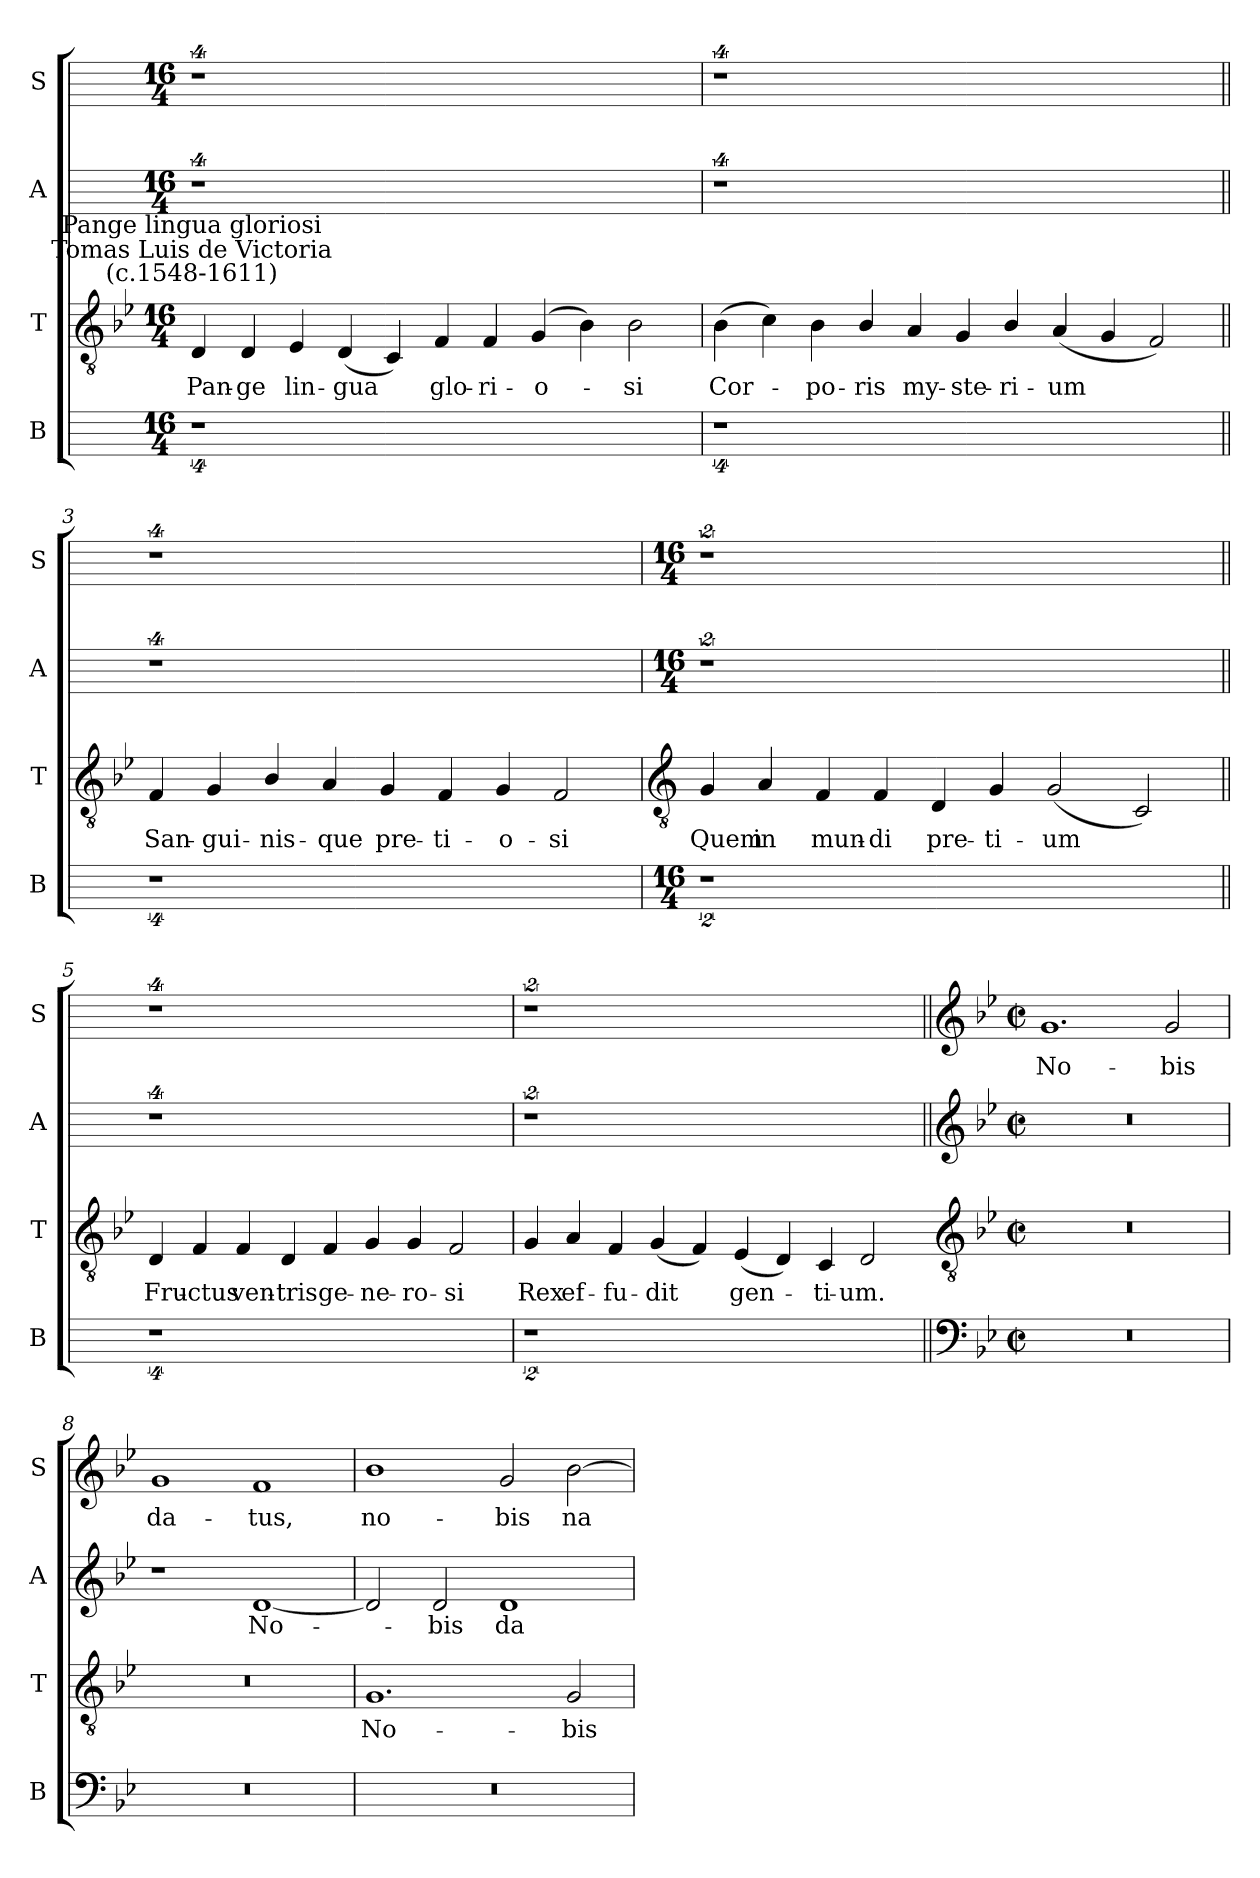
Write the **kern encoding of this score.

**kern	**kern	**text	**kern	**text	**kern	**text
*part4	*part3	*part3	*part2	*part2	*part1	*part1
*staff4	*staff3	*staff3	*staff2	*staff2	*staff1	*staff1
*I"B	*I"T	*	*I"A	*	*I"S	*
*I'B	*I'T	*	*I'A	*	*I'S	*
*	*clefGv2	*	*	*	*	*
*	*k[b-e-]	*	*	*	*	*
*	*B-:	*	*	*	*	*
*M16/4	*M16/4	*	*M16/4	*	*M16/4	*
=1	=1	=1	=1	=1	=1	=1
!	!LO:TX:a:cj:t=Tomas Luis de Victoria\n(c.1548-1611)	!	!	!	!	!
!	!LO:TX:a:cj:t=Pange lingua gloriosi	!	!	!	!	!
!	!	!LO:LY:b	!	!	!	!
4%11r	4D	Pan-	4%11r	.	4%11r	.
!	!	!LO:LY:b	!	!	!	!
.	4D	-ge	.	.	.	.
!	!	!LO:LY:b	!	!	!	!
.	4E-	lin-	.	.	.	.
!	!	!LO:LY:b	!	!	!	!
.	(<4D	-gua	.	.	.	.
.	4C)	.	.	.	.	.
!	!	!LO:LY:b	!	!	!	!
.	4F	glo-	.	.	.	.
!	!	!LO:LY:b	!	!	!	!
.	4F	-ri-	.	.	.	.
!	!	!LO:LY:b	!	!	!	!
.	(<4G	-o-	.	.	.	.
.	4B-)	.	.	.	.	.
!	!	!LO:LY:b	!	!	!	!
.	2B-	si	.	.	.	.
=2	=2	=2	=2	=2	=2	=2
!	!	!LO:LY:b	!	!	!	!
4%11r	(>4B-	Cor-	4%11r	.	4%11r	.
.	4c)	.	.	.	.	.
!	!	!LO:LY:b	!	!	!	!
.	4B-	po-	.	.	.	.
!	!	!LO:LY:b	!	!	!	!
.	4B-/	-ris	.	.	.	.
!	!	!LO:LY:b	!	!	!	!
.	4A	my-	.	.	.	.
!	!	!LO:LY:b	!	!	!	!
.	4G	-ste-	.	.	.	.
!	!	!LO:LY:b	!	!	!	!
.	4B-/	-ri-	.	.	.	.
!	!	!LO:LY:b	!	!	!	!
.	(<4A	-um	.	.	.	.
.	4G	.	.	.	.	.
.	2F)	.	.	.	.	.
=3||	=3||	=3||	=3||	=3||	=3||	=3||
!	!	!LO:LY:b	!	!	!	!
4%9r	4F	San-	4%9r	.	4%9r	.
!	!	!LO:LY:b	!	!	!	!
.	4G	-gui-	.	.	.	.
!	!	!LO:LY:b	!	!	!	!
.	4B-/	-nis-	.	.	.	.
!	!	!LO:LY:b	!	!	!	!
.	4A	-que	.	.	.	.
!	!	!LO:LY:b	!	!	!	!
.	4G	pre-	.	.	.	.
!	!	!LO:LY:b	!	!	!	!
.	4F	-ti-	.	.	.	.
!	!	!LO:LY:b	!	!	!	!
.	4G	-o-	.	.	.	.
!	!	!LO:LY:b	!	!	!	!
.	2F	-si	.	.	.	.
!!LO:LB:g=z
=4	=4	=4	=4	=4	=4	=4
*	*clefGv2	*	*	*	*	*
*M16/4	*	*	*M16/4	*	*M16/4	*
!	!	!LO:LY:b	!	!	!	!
2%5r	4G	Quem	2%5r	.	2%5r	.
!	!	!LO:LY:b	!	!	!	!
.	4A	in	.	.	.	.
!	!	!LO:LY:b	!	!	!	!
.	4F	mun-	.	.	.	.
!	!	!LO:LY:b	!	!	!	!
.	4F	-di	.	.	.	.
!	!	!LO:LY:b	!	!	!	!
.	4D	pre-	.	.	.	.
!	!	!LO:LY:b	!	!	!	!
.	4G	-ti-	.	.	.	.
!	!	!LO:LY:b	!	!	!	!
.	(2G	-um	.	.	.	.
.	2C)	.	.	.	.	.
=5||	=5||	=5||	=5||	=5||	=5||	=5||
!	!	!LO:LY:b	!	!	!	!
4%9r	4D	Fru-	4%9r	.	4%9r	.
!	!	!LO:LY:b	!	!	!	!
.	4F	-ctus	.	.	.	.
!	!	!LO:LY:b	!	!	!	!
.	4F	ven-	.	.	.	.
!	!	!LO:LY:b	!	!	!	!
.	4D	-tris	.	.	.	.
!	!	!LO:LY:b	!	!	!	!
.	4F	ge-	.	.	.	.
!	!	!LO:LY:b	!	!	!	!
.	4G	-ne-	.	.	.	.
!	!	!LO:LY:b	!	!	!	!
.	4G	-ro-	.	.	.	.
!	!	!LO:LY:b	!	!	!	!
.	2F	-si	.	.	.	.
=6	=6	=6	=6	=6	=6	=6
!	!	!LO:LY:b	!	!	!	!
2%5r	4G	Rex	2%5r	.	2%5r	.
!	!	!LO:LY:b	!	!	!	!
.	4A	ef-	.	.	.	.
!	!	!LO:LY:b	!	!	!	!
.	4F	-fu-	.	.	.	.
!	!	!LO:LY:b	!	!	!	!
.	(<4G	-dit	.	.	.	.
.	4F)	.	.	.	.	.
!	!	!LO:LY:b	!	!	!	!
.	(<4E-	gen-	.	.	.	.
.	4D)	.	.	.	.	.
!	!	!LO:LY:b	!	!	!	!
.	4C	ti-	.	.	.	.
!	!	!LO:LY:b	!	!	!	!
.	2D	-um.	.	.	.	.
!!LO:LB:g=z
=7||	=7-	=7||	=7||	=7||	=7||	=7||
*clefF4	*clefGv2	*	*clefG2	*	*clefG2	*
*k[b-e-]	*	*	*k[b-e-]	*	*k[b-e-]	*
*B-:	*	*	*B-:	*	*B-:	*
*M4/2	*M4/2	*	*M4/2	*	*M4/2	*
*met(c|)	*met(c|)	*	*met(c|)	*	*met(c|)	*
!	!	!	!	!	!	!LO:LY:b
0r	0r	.	0r	.	1.g	No-
!	!	!	!	!	!	!LO:LY:b
.	.	.	.	.	2g	-bis
=8	=8	=8	=8	=8	=8	=8
!	!	!	!	!	!	!LO:LY:b
0r	0r	.	1r	.	1g	da-
!	!	!	!	!LO:LY:b	!	!LO:LY:b
.	.	.	[1d	No-	1f	-tus,
=9	=9	=9	=9	=9	=9	=9
!	!	!LO:LY:b	!	!	!	!LO:LY:b
0r	1.G	No-	2d]	.	1b-	no-
!	!	!	!	!LO:LY:b	!	!
.	.	.	2d	bis	.	.
!	!	!	!	!LO:LY:b	!	!LO:LY:b
.	.	.	1d	da-	2g	-bis
!	!	!LO:LY:b	!	!	!	!LO:LY:b
.	2G	-bis	.	.	[2b-	na-
=	=	=	=	=	=	=
*-	*-	*-	*-	*-	*-	*-
